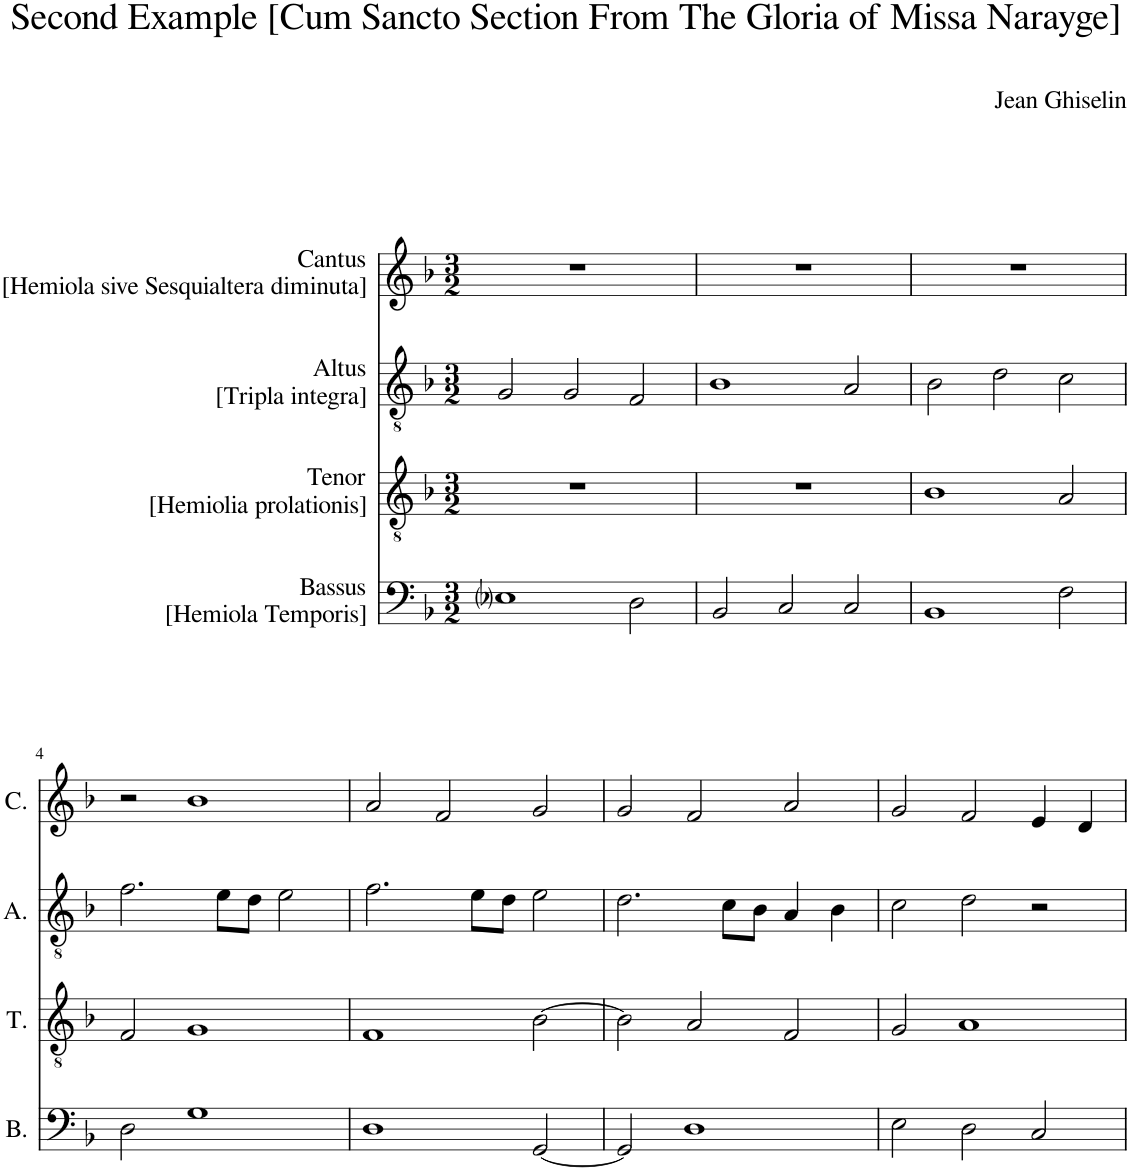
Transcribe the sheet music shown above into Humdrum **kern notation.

**kern	**kern	**kern	**kern
*part4	*part3	*part2	*part1
*staff4	*staff3	*staff2	*staff1
*I"Bassus [Hemiola Temporis]	*I"Tenor [Hemiolia prolationis]	*I"Altus [Tripla integra]	*I"Cantus [Hemiola sive Sesquialtera diminuta]
*I'B.	*I'T.	*I'A.	*I'C.
*clefF4	*clefGv2	*clefGv2	*clefG2
*k[b-]	*k[b-]	*k[b-]	*k[b-]
*M3/2	*M3/2	*M3/2	*M3/2
=1	=1	=1	=1
1E-i	1.r	2G/	1.r
.	.	2G/	.
2D\	.	2F/	.
=2	=2	=2	=2
2BB-/	1.r	1B-	1.r
2C/	.	.	.
2C/	.	2A/	.
=3	=3	=3	=3
1BB-	1B-	2B-\	1.r
.	.	2d\	.
2F\	2A/	2c\	.
!!LO:LB:g=z
=4	=4	=4	=4
2D\	2F/	2.f\	2r
1G	1G	.	1b-
.	.	8e\L	.
.	.	8d\J	.
.	.	2e\	.
=5	=5	=5	=5
1D	1F	2.f\	2a/
.	.	.	2f/
.	.	8e\L	.
.	.	8d\J	.
[2GG/	[2B-\	2e\	2g/
=6	=6	=6	=6
2GG/]	2B-\]	2.d\	2g/
1D	2A/	.	2f/
.	.	8c\L	.
.	.	8B-\J	.
.	2F/	4A/	2a/
.	.	4B-\	.
=7	=7	=7	=7
2E\	2G/	2c\	2g/
2D\	1A	2d\	2f/
2C/	.	2r	4e/
.	.	.	4d/
=	=	=	=
*-	*-	*-	*-
